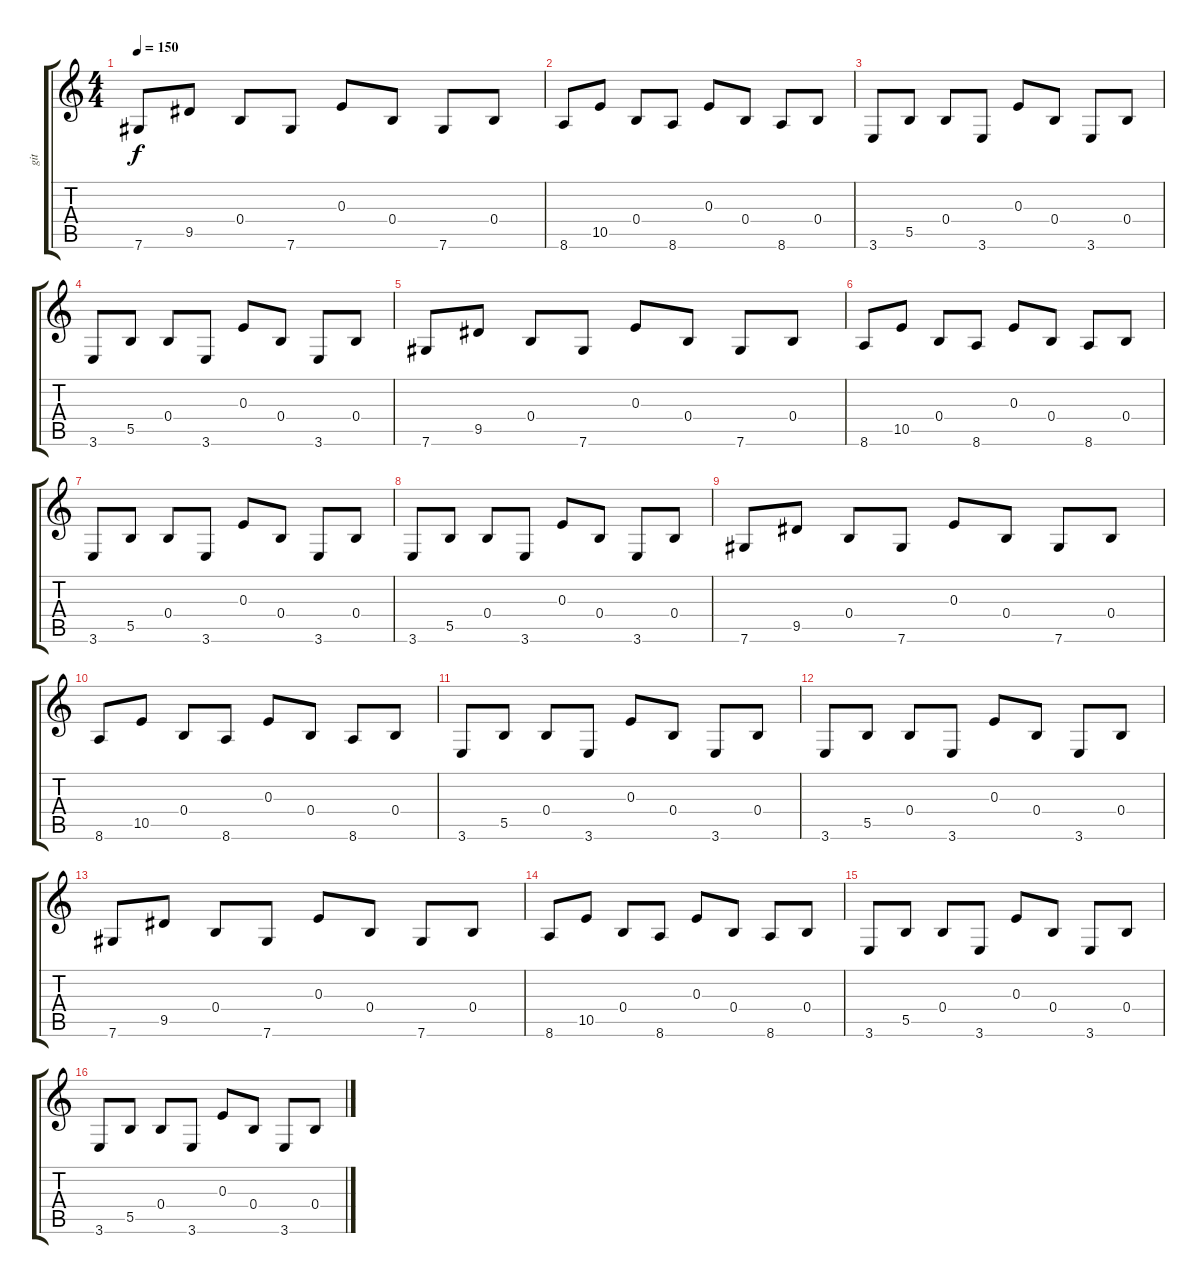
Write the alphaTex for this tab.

\track ("git" "git") {instrument electricguitarclean}
\staff {score tabs}
\tuning (Db4 Ab3 E3 B2 Gb2 Db2) {hide}
\ts (4 4)
\tempo 150
\clef g2
\ks c
7.6.8{dy f instrument electricguitarclean} 9.5.8 0.4.8 7.6.8 0.3.8 0.4.8 7.6.8 0.4.8 |
8.6.8 10.5.8 0.4.8 8.6.8 0.3.8 0.4.8 8.6.8 0.4.8 |
3.6.8 5.5.8 0.4.8 3.6.8 0.3.8 0.4.8 3.6.8 0.4.8 |
3.6.8 5.5.8 0.4.8 3.6.8 0.3.8 0.4.8 3.6.8 0.4.8 |
7.6.8 9.5.8 0.4.8 7.6.8 0.3.8 0.4.8 7.6.8 0.4.8 |
8.6.8 10.5.8 0.4.8 8.6.8 0.3.8 0.4.8 8.6.8 0.4.8 |
3.6.8 5.5.8 0.4.8 3.6.8 0.3.8 0.4.8 3.6.8 0.4.8 |
3.6.8 5.5.8 0.4.8 3.6.8 0.3.8 0.4.8 3.6.8 0.4.8 |
7.6.8 9.5.8 0.4.8 7.6.8 0.3.8 0.4.8 7.6.8 0.4.8 |
8.6.8 10.5.8 0.4.8 8.6.8 0.3.8 0.4.8 8.6.8 0.4.8 |
3.6.8 5.5.8 0.4.8 3.6.8 0.3.8 0.4.8 3.6.8 0.4.8 |
3.6.8 5.5.8 0.4.8 3.6.8 0.3.8 0.4.8 3.6.8 0.4.8 |
7.6.8 9.5.8 0.4.8 7.6.8 0.3.8 0.4.8 7.6.8 0.4.8 |
8.6.8 10.5.8 0.4.8 8.6.8 0.3.8 0.4.8 8.6.8 0.4.8 |
3.6.8 5.5.8 0.4.8 3.6.8 0.3.8 0.4.8 3.6.8 0.4.8 |
3.6.8 5.5.8 0.4.8 3.6.8 0.3.8 0.4.8 3.6.8 0.4.8
